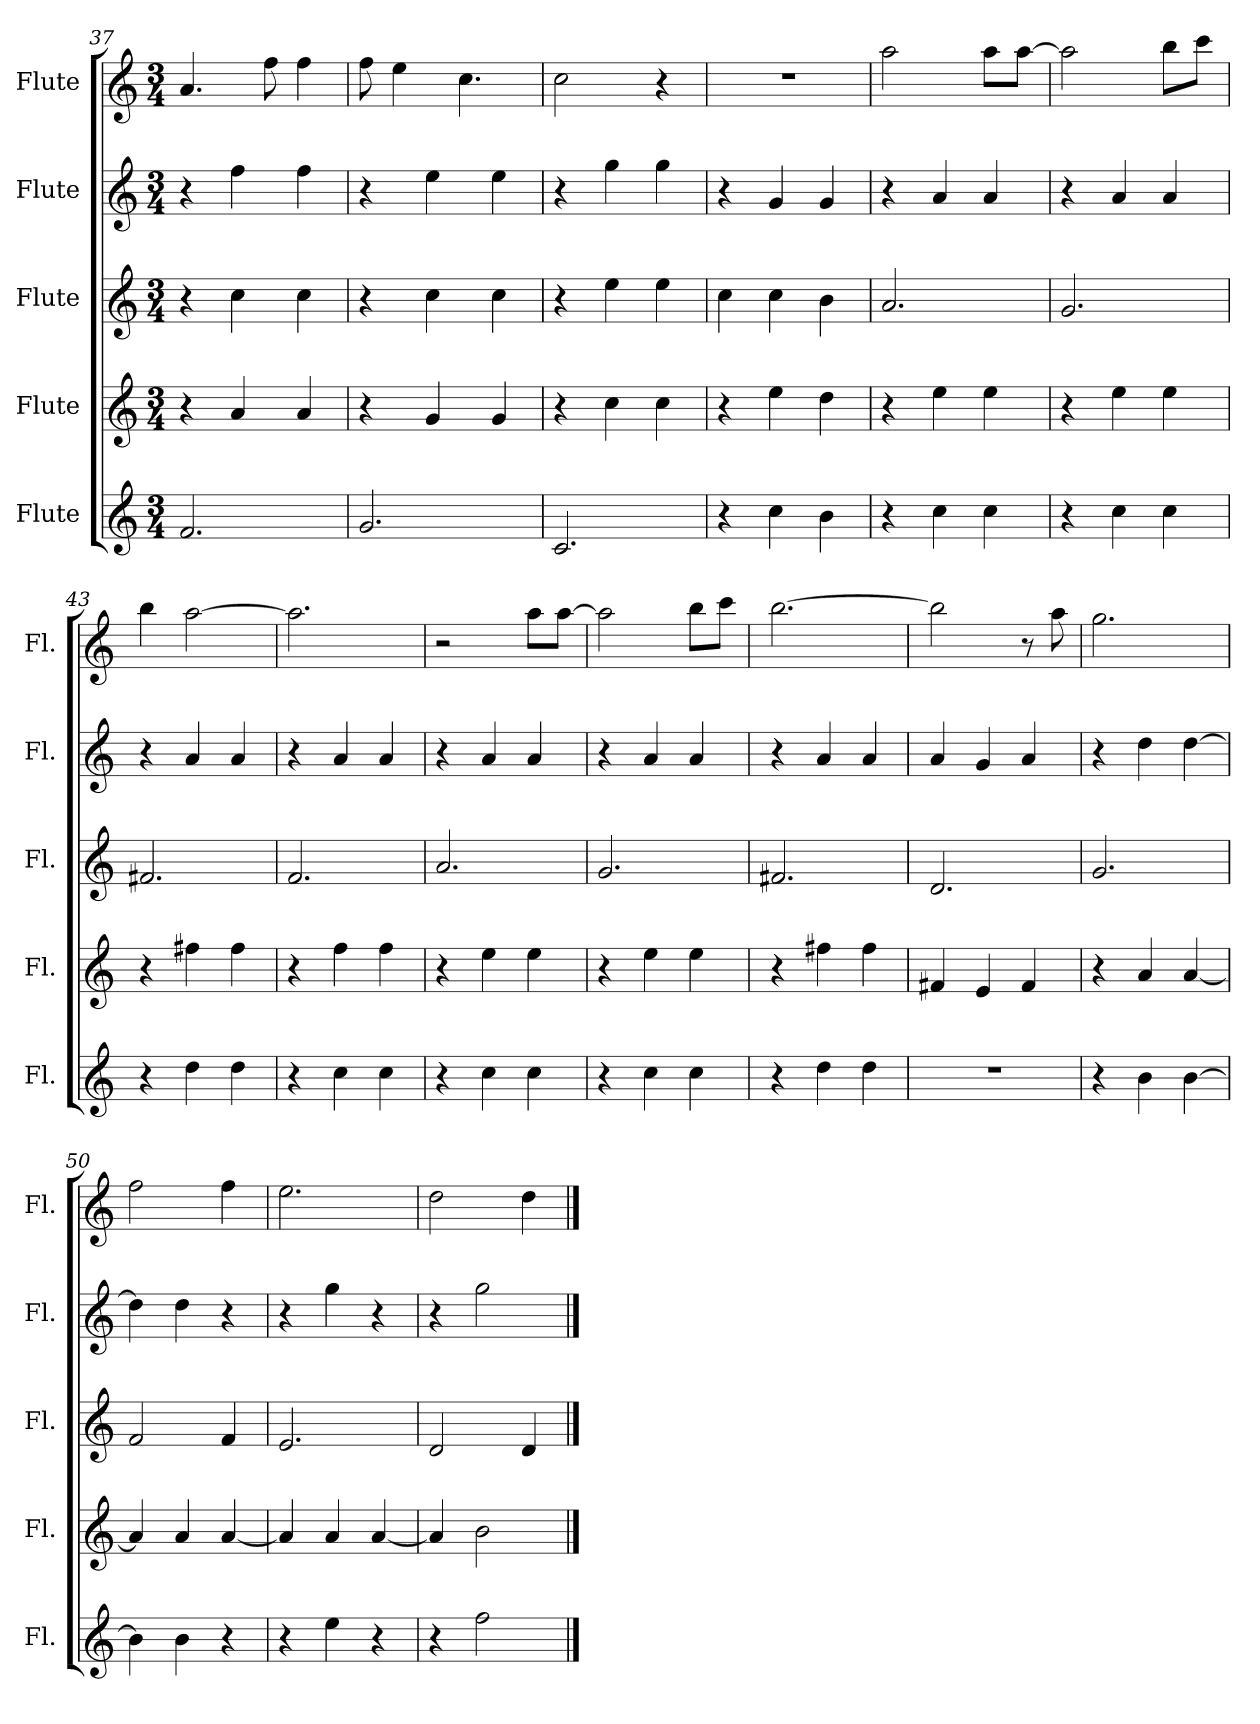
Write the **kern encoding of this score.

**kern	**kern	**kern	**kern	**kern
*part5	*part4	*part3	*part2	*part1
*staff5	*staff4	*staff3	*staff2	*staff1
*I"Flute	*I"Flute	*I"Flute	*I"Flute	*I"Flute
*I'Fl.	*I'Fl.	*I'Fl.	*I'Fl.	*I'Fl.
*clefG2	*clefG2	*clefG2	*clefG2	*clefG2
*k[]	*k[]	*k[]	*k[]	*k[]
*M3/4	*M3/4	*M3/4	*M3/4	*M3/4
=37	=37	=37	=37	=37
2.f/	4r	4r	4r	4.a/
.	4a/	4cc\	4ff\	.
.	.	.	.	8ff\
.	4a/	4cc\	4ff\	4ff\
=38	=38	=38	=38	=38
2.g/	4r	4r	4r	8ff\
.	.	.	.	4ee\
.	4g/	4cc\	4ee\	.
.	.	.	.	4.cc\
.	4g/	4cc\	4ee\	.
=39	=39	=39	=39	=39
2.c/	4r	4r	4r	2cc\
.	4cc\	4ee\	4gg\	.
.	4cc\	4ee\	4gg\	4r
=40	=40	=40	=40	=40
4r	4r	4cc\	4r	2.r
4cc\	4ee\	4cc\	4g/	.
4b\	4dd\	4b\	4g/	.
=41	=41	=41	=41	=41
4r	4r	2.a/	4r	2aa\
4cc\	4ee\	.	4a/	.
4cc\	4ee\	.	4a/	8aa\L
.	.	.	.	[8aa\J
!!LO:LB:g=z
=42	=42	=42	=42	=42
4r	4r	2.g/	4r	2aa\]
4cc\	4ee\	.	4a/	.
4cc\	4ee\	.	4a/	8bb\L
.	.	.	.	8ccc\J
=43	=43	=43	=43	=43
4r	4r	2.f#X/	4r	4bb\
4dd\	4ff#X\	.	4a/	[2aa\
4dd\	4ff#\	.	4a/	.
=44	=44	=44	=44	=44
4r	4r	2.f/	4r	2.aa\]
4cc\	4ff\	.	4a/	.
4cc\	4ff\	.	4a/	.
=45	=45	=45	=45	=45
4r	4r	2.a/	4r	2r
4cc\	4ee\	.	4a/	.
4cc\	4ee\	.	4a/	8aa\L
.	.	.	.	[8aa\J
=46	=46	=46	=46	=46
4r	4r	2.g/	4r	2aa\]
4cc\	4ee\	.	4a/	.
4cc\	4ee\	.	4a/	8bb\L
.	.	.	.	8ccc\J
=47	=47	=47	=47	=47
4r	4r	2.f#X/	4r	[2.bb\
4dd\	4ff#X\	.	4a/	.
4dd\	4ff#\	.	4a/	.
=48	=48	=48	=48	=48
2.r	4f#X/	2.d/	4a/	2bb\]
.	4e/	.	4g/	.
.	4f#/	.	4a/	8r
.	.	.	.	8aa\
=49	=49	=49	=49	=49
4r	4r	2.g/	4r	2.gg\
4b\	4a/	.	4dd\	.
[4b\	[4a/	.	[4dd\	.
=50	=50	=50	=50	=50
4b\]	4a/]	2f/	4dd\]	2ff\
4b\	4a/	.	4dd\	.
4r	[4a/	4f/	4r	4ff\
=51	=51	=51	=51	=51
4r	4a/]	2.e/	4r	2.ee\
4ee\	4a/	.	4gg\	.
4r	[4a/	.	4r	.
!!LO:PB:g=z
=52	=52	=52	=52	=52
4r	4a/]	2d/	4r	2dd\
2ff\	2b\	.	2gg\	.
.	.	4d/	.	4dd\
==	==	==	==	==
*-	*-	*-	*-	*-
